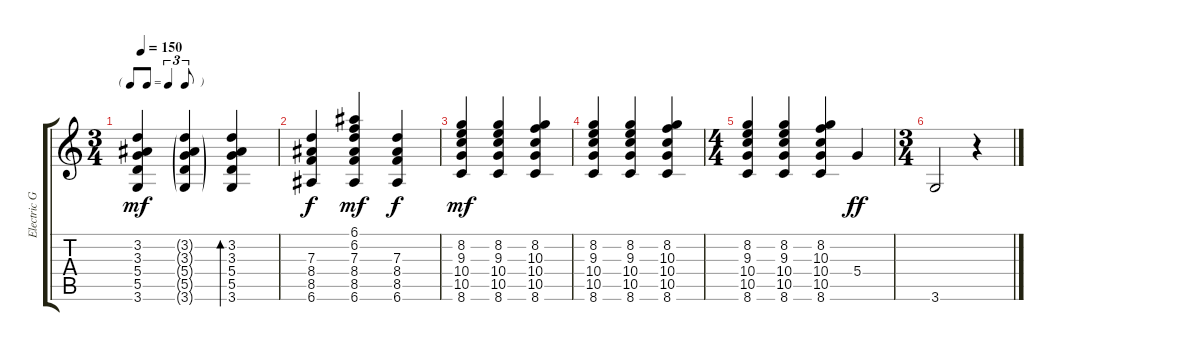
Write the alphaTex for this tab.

\track ("Electric Guitar" "Electric G") {instrument overdrivenguitar}
\staff {score tabs}
\tuning (E4 B3 G3 D3 A2 E2) {hide}
\ts (3 4)
\tf triplet8th
\tempo 150
\clef g2
\ks c
(3.2 3.3 5.4 5.5 3.6).4{dy mf} (3.2{g} 3.3{g} 5.4{g} 5.5{g} 3.6{g}).4 (3.2 3.3 5.4 5.5 3.6).4{bd 120} |
(7.3 8.4 8.5 6.6).4{dy f} (6.1 6.2 7.3 8.4 8.5 6.6).4{dy mf} (7.3 8.4 8.5 6.6).4{dy f} |
(8.2 9.3 10.4 10.5 8.6).4{dy mf} (8.2 9.3 10.4 10.5 8.6).4 (8.2 10.3 10.4 10.5 8.6).4 |
(8.2 9.3 10.4 10.5 8.6).4 (8.2 9.3 10.4 10.5 8.6).4 (8.2 10.3 10.4 10.5 8.6).4 |
\ts (4 4)
(8.2 9.3 10.4 10.5 8.6).4 (8.2 9.3 10.4 10.5 8.6).4 (8.2 10.3 10.4 10.5 8.6).4 5.4.4{dy ff} |
\ts (3 4)
3.6.2 r.4
